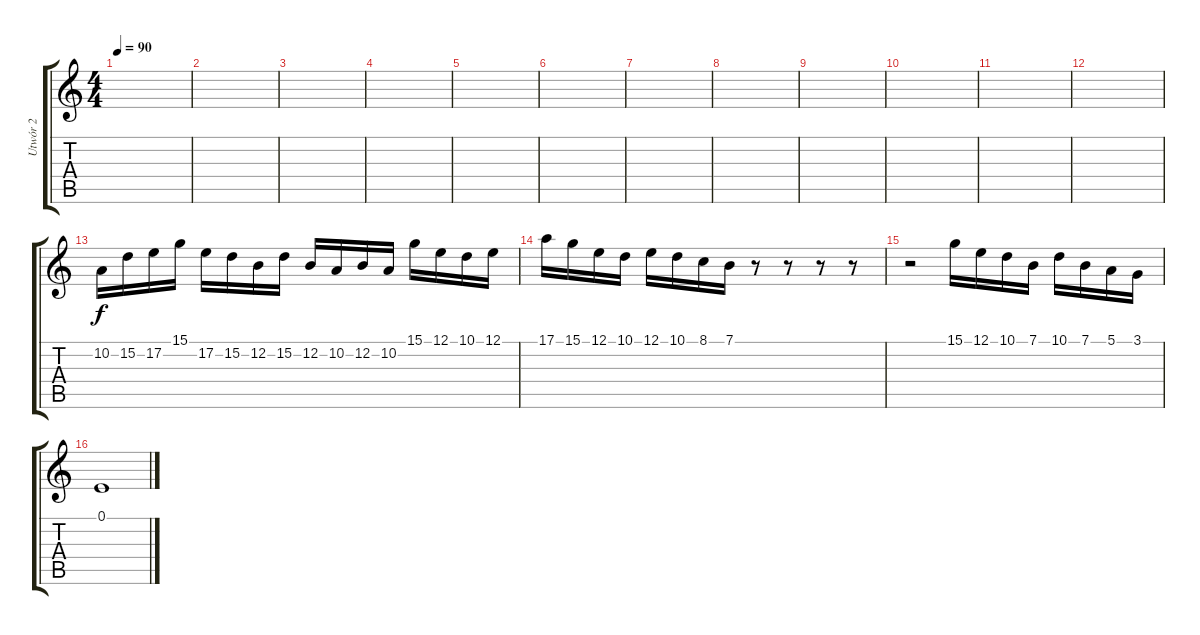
\track ("Utwór 2" "Utwór 2") {instrument viola}
\staff {score tabs}
\tuning (E4 B3 G3 D3 A2 E2) {hide}
\ts (4 4)
\tempo 90
\clef g2
\ks c
|
|
|
|
|
|
|
|
|
|
|
|
10.2.16 15.2.16 17.2.16 15.1.16 17.2.16 15.2.16 12.2.16 15.2.16 12.2.16 10.2.16 12.2.16 10.2.16 15.1.16 12.1.16 10.1.16 12.1.16 |
17.1.16 15.1.16 12.1.16 10.1.16 12.1.16 10.1.16 8.1.16 7.1.16 r.8 r.8 r.8 r.8 |
r.2 15.1.16 12.1.16 10.1.16 7.1.16 10.1.16 7.1.16 5.1.16 3.1.16 |
0.1.1
